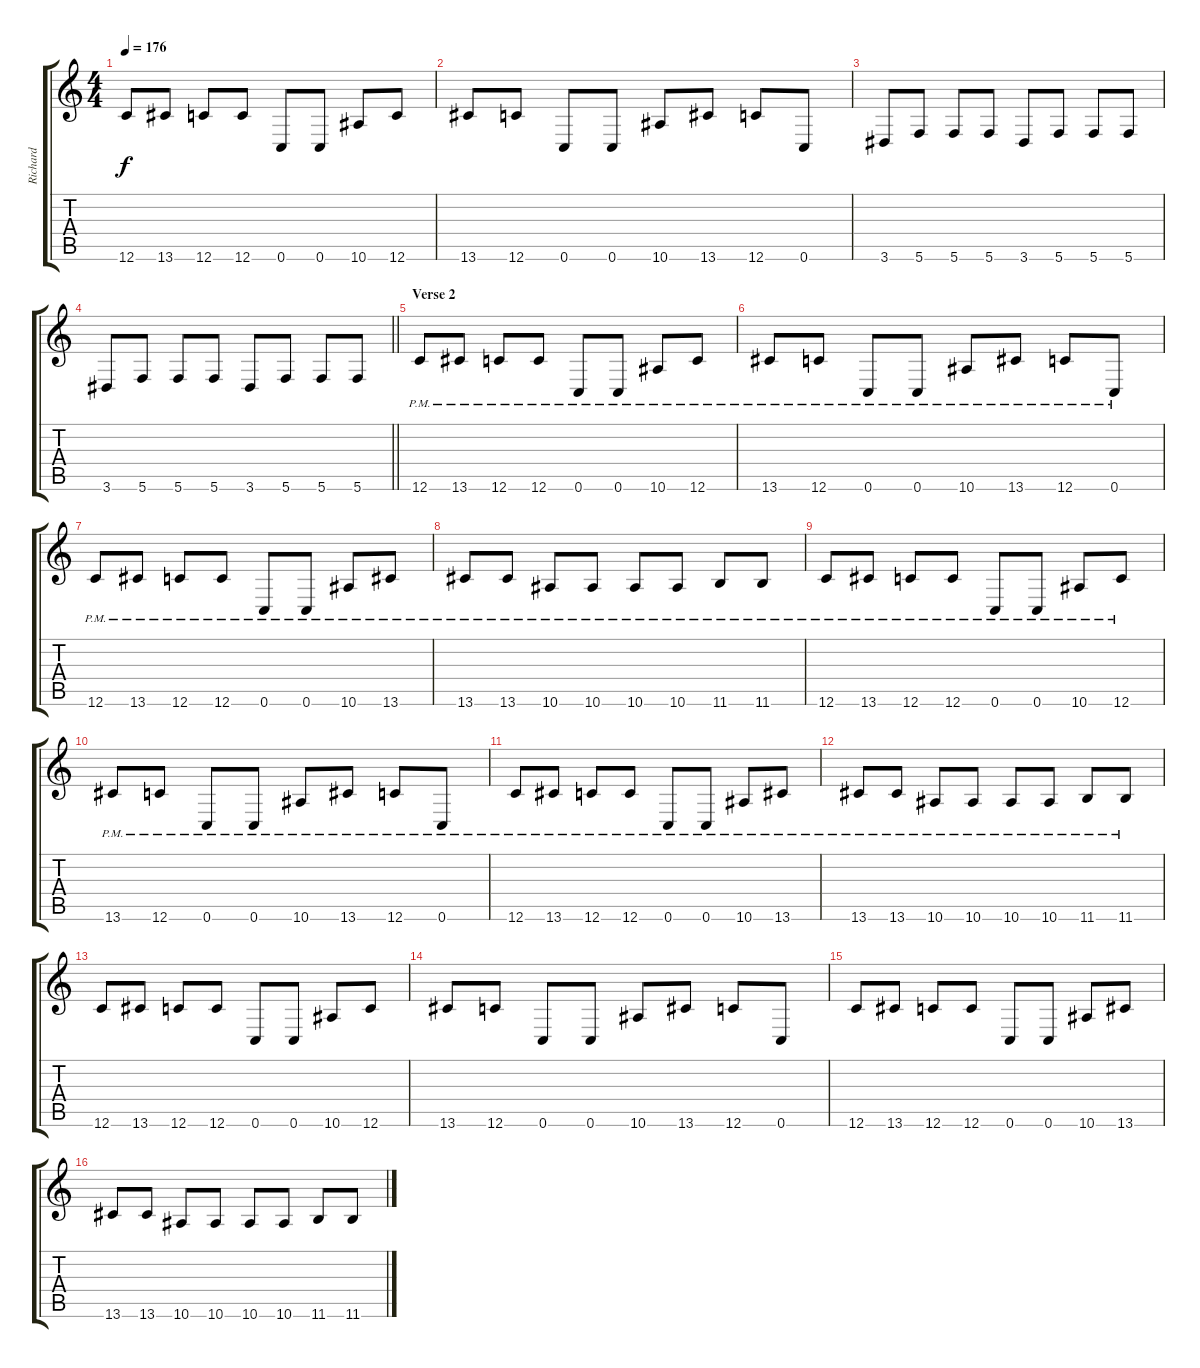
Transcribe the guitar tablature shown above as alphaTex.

\track ("Richard" "Richard") {instrument distortionguitar}
\staff {score tabs}
\tuning (D4 A3 F3 C3 G2 C2) {hide}
\ts (4 4)
\tempo 176
\clef g2
\ks c
12.6.8{dy f} 13.6.8 12.6.8 12.6.8 0.6.8 0.6.8 10.6.8 12.6.8 |
13.6.8 12.6.8 0.6.8 0.6.8 10.6.8 13.6.8 12.6.8 0.6.8 |
3.6.8 5.6.8 5.6.8 5.6.8 3.6.8 5.6.8 5.6.8 5.6.8 |
\barLineRight lightlight
3.6.8 5.6.8 5.6.8 5.6.8 3.6.8 5.6.8 5.6.8 5.6.8 |
\section ("" "Verse 2")
12.6{pm}.8 13.6{pm}.8 12.6{pm}.8 12.6{pm}.8 0.6{pm}.8 0.6{pm}.8 10.6{pm}.8 12.6{pm}.8 |
13.6{pm}.8 12.6{pm}.8 0.6{pm}.8 0.6{pm}.8 10.6{pm}.8 13.6{pm}.8 12.6{pm}.8 0.6{pm}.8 |
12.6{pm}.8 13.6{pm}.8 12.6{pm}.8 12.6{pm}.8 0.6{pm}.8 0.6{pm}.8 10.6{pm}.8 13.6{pm}.8 |
13.6{pm}.8 13.6{pm}.8 10.6{pm}.8 10.6{pm}.8 10.6{pm}.8 10.6{pm}.8 11.6{pm}.8 11.6{pm}.8 |
12.6{pm}.8 13.6{pm}.8 12.6{pm}.8 12.6{pm}.8 0.6{pm}.8 0.6{pm}.8 10.6{pm}.8 12.6{pm}.8 |
13.6{pm}.8 12.6{pm}.8 0.6{pm}.8 0.6{pm}.8 10.6{pm}.8 13.6{pm}.8 12.6{pm}.8 0.6{pm}.8 |
12.6{pm}.8 13.6{pm}.8 12.6{pm}.8 12.6{pm}.8 0.6{pm}.8 0.6{pm}.8 10.6{pm}.8 13.6{pm}.8 |
13.6{pm}.8 13.6{pm}.8 10.6{pm}.8 10.6{pm}.8 10.6{pm}.8 10.6{pm}.8 11.6{pm}.8 11.6{pm}.8 |
12.6.8 13.6.8 12.6.8 12.6.8 0.6.8 0.6.8 10.6.8 12.6.8 |
13.6.8 12.6.8 0.6.8 0.6.8 10.6.8 13.6.8 12.6.8 0.6.8 |
12.6.8 13.6.8 12.6.8 12.6.8 0.6.8 0.6.8 10.6.8 13.6.8 |
13.6.8 13.6.8 10.6.8 10.6.8 10.6.8 10.6.8 11.6.8 11.6.8
